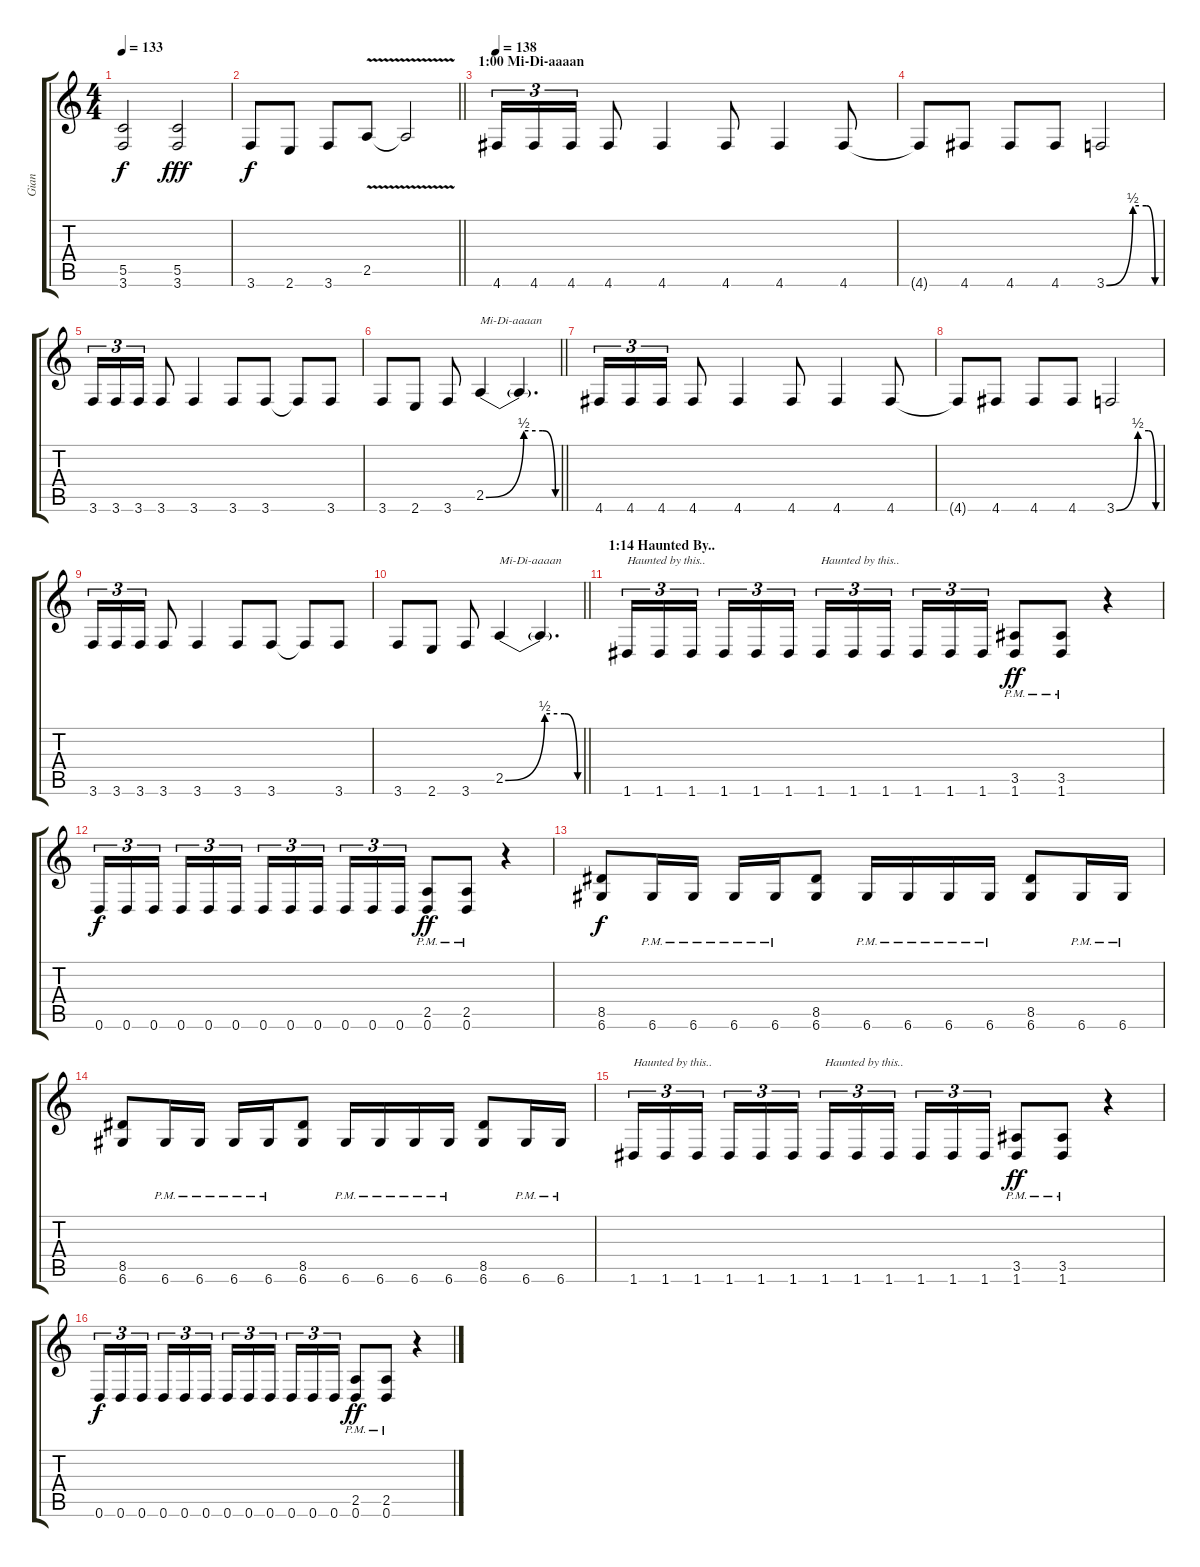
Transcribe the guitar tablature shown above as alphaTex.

\track ("Gian" "Gian") {instrument distortionguitar}
\staff {score tabs}
\tuning (D4 A3 F3 C3 G2 D2) {hide}
\ts (4 4)
\tempo 133
\clef g2
\ks c
(5.5 3.6).2{dy f} (5.5 3.6).2{dy fff} |
\barLineRight lightlight
3.6.8{dy f} 2.6.8 3.6.8 2.5{v}.8 2.5{t}.2 |
\section ("" "1:00 Mi-Di-aaaan")
\tempo 138
4.6.16{tu (3 2)} 4.6.16{tu (3 2)} 4.6.16{tu (3 2)} 4.6.8 4.6.4 4.6.8 4.6.4 4.6.8 |
4.6{t}.8 4.6.8 4.6.8 4.6.8 3.6{be (custom 0 0 30 2 45 2 55 0 60 0)}.2 |
3.6.16{tu (3 2)} 3.6.16{tu (3 2)} 3.6.16{tu (3 2)} 3.6.8 3.6.4 3.6.8 3.6.8 3.6{t}.8 3.6.8 |
\barLineRight lightlight
3.6.8 2.6.8 3.6.8 2.5{be (custom 0 0 30 2 45 2 55 0 60 0)}.4{txt "Mi-Di-aaaan"} 2.5{t}.4{d} |
4.6.16{tu (3 2)} 4.6.16{tu (3 2)} 4.6.16{tu (3 2)} 4.6.8 4.6.4 4.6.8 4.6.4 4.6.8 |
4.6{t}.8 4.6.8 4.6.8 4.6.8 3.6{be (custom 0 0 30 2 45 2 55 0 60 0)}.2 |
3.6.16{tu (3 2)} 3.6.16{tu (3 2)} 3.6.16{tu (3 2)} 3.6.8 3.6.4 3.6.8 3.6.8 3.6{t}.8 3.6.8 |
\barLineRight lightlight
3.6.8 2.6.8 3.6.8 2.5{be (custom 0 0 30 2 45 2 55 0 60 0)}.4{txt "Mi-Di-aaaan"} 2.5{t}.4{d} |
\section ("" "1:14 Haunted By..")
1.6.16{tu (3 2) txt "Haunted by this.."} 1.6.16{tu (3 2)} 1.6.16{tu (3 2) beam splitsecondary} 1.6.16{tu (3 2)} 1.6.16{tu (3 2)} 1.6.16{tu (3 2)} 1.6.16{tu (3 2) txt "Haunted by this.."} 1.6.16{tu (3 2)} 1.6.16{tu (3 2) beam splitsecondary} 1.6.16{tu (3 2)} 1.6.16{tu (3 2)} 1.6.16{tu (3 2)} (3.5{pm} 1.6{pm}).8{dy ff} (3.5{pm} 1.6{pm}).8 r.4 |
0.6.16{tu (3 2) dy f} 0.6.16{tu (3 2)} 0.6.16{tu (3 2) beam splitsecondary} 0.6.16{tu (3 2)} 0.6.16{tu (3 2)} 0.6.16{tu (3 2)} 0.6.16{tu (3 2)} 0.6.16{tu (3 2)} 0.6.16{tu (3 2) beam splitsecondary} 0.6.16{tu (3 2)} 0.6.16{tu (3 2)} 0.6.16{tu (3 2)} (2.5{pm} 0.6{pm}).8{dy ff} (2.5{pm} 0.6{pm}).8 r.4 |
(8.5 6.6).8{dy f} 6.6{pm}.16 6.6{pm}.16 6.6{pm}.16 6.6{pm}.16 (8.5 6.6).8 6.6{pm}.16 6.6{pm}.16 6.6{pm}.16 6.6{pm}.16 (8.5 6.6).8 6.6{pm}.16 6.6{pm}.16 |
(8.5 6.6).8 6.6{pm}.16 6.6{pm}.16 6.6{pm}.16 6.6{pm}.16 (8.5 6.6).8 6.6{pm}.16 6.6{pm}.16 6.6{pm}.16 6.6{pm}.16 (8.5 6.6).8 6.6{pm}.16 6.6{pm}.16 |
1.6.16{tu (3 2) txt "Haunted by this.."} 1.6.16{tu (3 2)} 1.6.16{tu (3 2) beam splitsecondary} 1.6.16{tu (3 2)} 1.6.16{tu (3 2)} 1.6.16{tu (3 2)} 1.6.16{tu (3 2) txt "Haunted by this.."} 1.6.16{tu (3 2)} 1.6.16{tu (3 2) beam splitsecondary} 1.6.16{tu (3 2)} 1.6.16{tu (3 2)} 1.6.16{tu (3 2)} (3.5{pm} 1.6{pm}).8{dy ff} (3.5{pm} 1.6{pm}).8 r.4 |
0.6.16{tu (3 2) dy f} 0.6.16{tu (3 2)} 0.6.16{tu (3 2) beam splitsecondary} 0.6.16{tu (3 2)} 0.6.16{tu (3 2)} 0.6.16{tu (3 2)} 0.6.16{tu (3 2)} 0.6.16{tu (3 2)} 0.6.16{tu (3 2) beam splitsecondary} 0.6.16{tu (3 2)} 0.6.16{tu (3 2)} 0.6.16{tu (3 2)} (2.5{pm} 0.6{pm}).8{dy ff} (2.5{pm} 0.6{pm}).8 r.4
